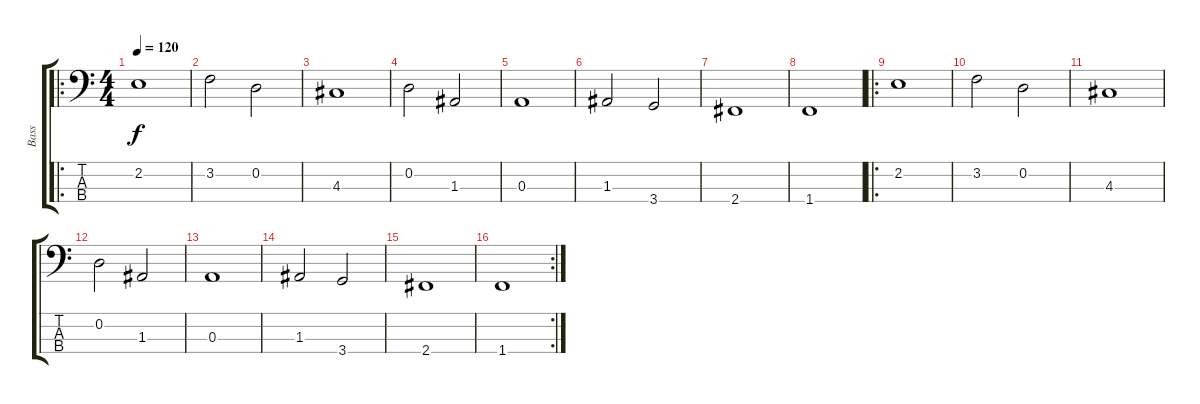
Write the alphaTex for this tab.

\track ("Bass" "Bass") {instrument electricbasspick}
\staff {score tabs}
\tuning (G2 D2 A1 E1) {hide}
\ro
\ts (4 4)
\tempo 120
\clef f4
\ks c
2.2.1{dy f} |
3.2.2 0.2.2 |
4.3.1 |
0.2.2 1.3.2 |
0.3.1 |
1.3.2 3.4.2 |
2.4.1 |
1.4.1 |
\ro
2.2.1 |
3.2.2 0.2.2 |
4.3.1 |
0.2.2 1.3.2 |
0.3.1 |
1.3.2 3.4.2 |
2.4.1 |
\rc 2
1.4.1
